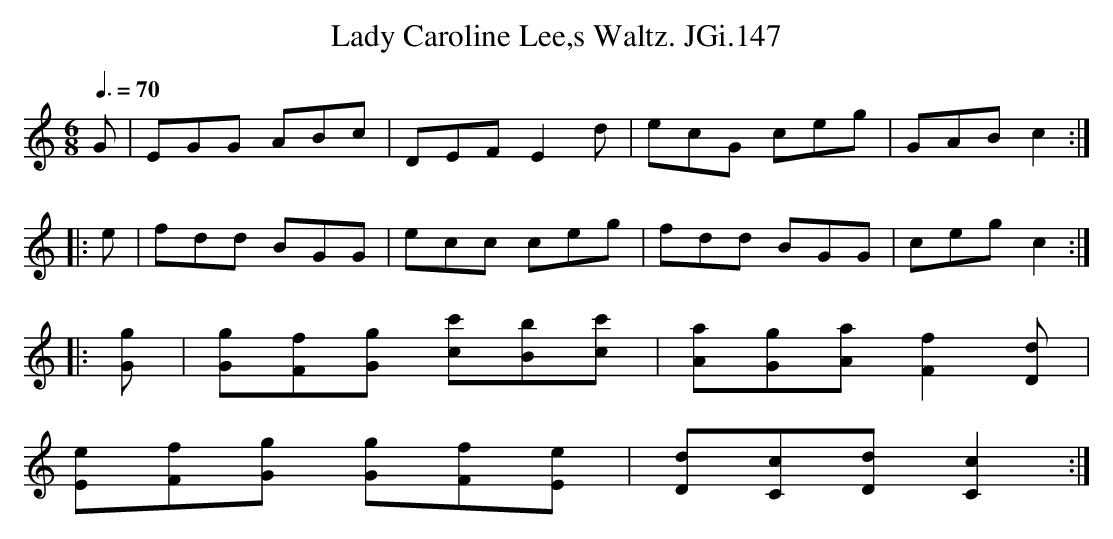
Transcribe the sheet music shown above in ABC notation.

X:1
T:Lady Caroline Lee,s Waltz. JGi.147
M:6/8
L:1/8
Q:3/8=70
K:C
G|EGG ABc|DEFE2d|ecG ceg|GABc2:|
|:e|fdd BGG|ecc ceg|fdd BGG|cegc2:|
|:[gG]|[gG][fF][gG] [c'c][bB][c'c]|[aA][gG][aA][fF]2[dD]|
[eE][fF][gG] [gG][fF][eE]|[dD][cC][dD][cC]2:|
